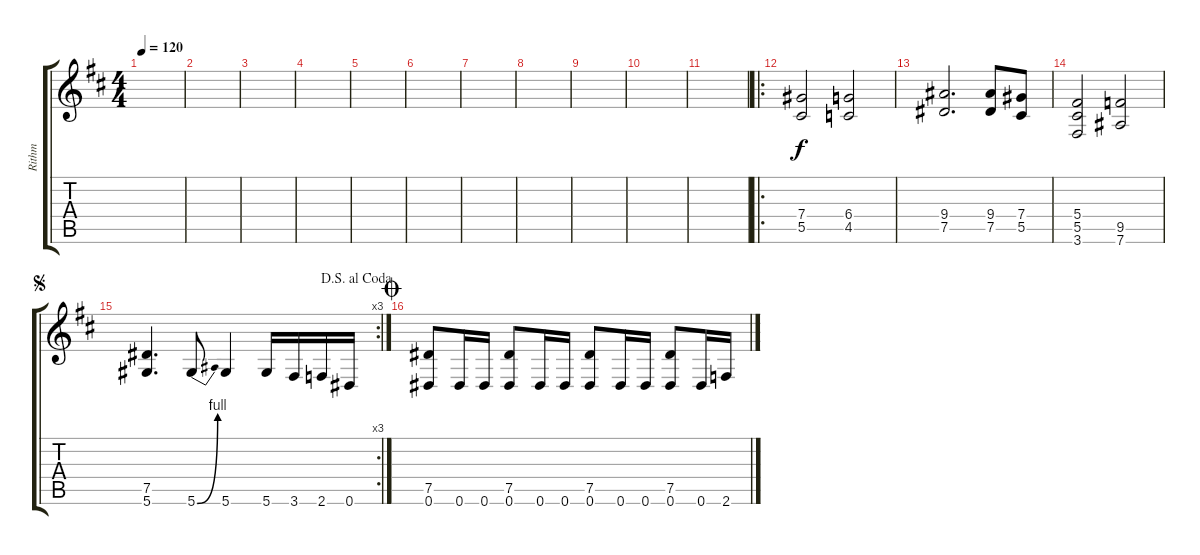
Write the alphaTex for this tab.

\track ("Rithm" "Rithm") {instrument distortionguitar}
\staff {score tabs}
\tuning (Eb4 Bb3 Gb3 Db3 Ab2 Eb2) {hide}
\ts (4 4)
\tempo 120
\clef g2
\ks bminor
|
|
|
|
|
|
|
|
|
|
|
\ro
(7.4 5.5).2 (6.4 4.5).2 |
(9.4 7.5).2{d} (9.4 7.5).8 (7.4 5.5).8 |
(5.4 5.5 3.6).2 (9.5 7.6).2 |
\rc 3
\jump segno
\jump dalsegnoalcoda
(7.5 5.6).4{d} 5.6{be (bend 0 0 60 4)}.8 5.6.4 5.6.16 3.6.16 2.6.16 0.6.16 |
\jump coda
(7.5 0.6).8 0.6.16 0.6.16 (7.5 0.6).8 0.6.16 0.6.16 (7.5 0.6).8 0.6.16 0.6.16 (7.5 0.6).8 0.6.16 2.6.16
